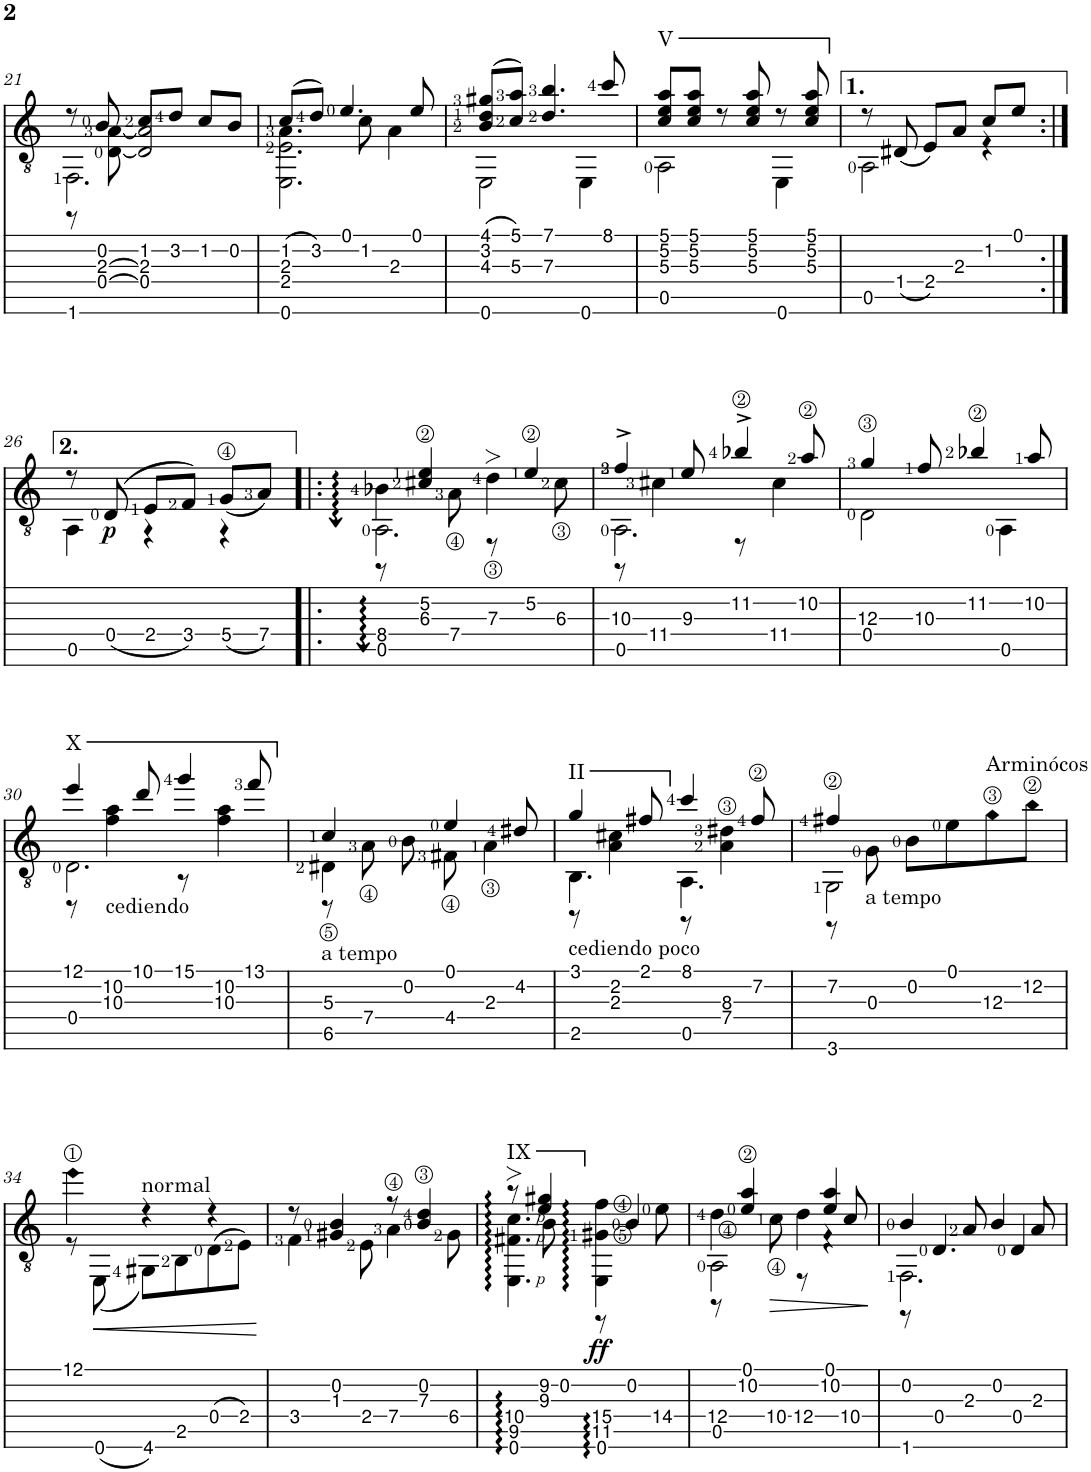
**kern	**kern	**dynam
*part1	*part1	*part1
*staff2	*staff1	*staff1/2
*I"Classical Guitar	*	*
*I'Guit.	*	*
!!LO:PB:g=z
*	*clefGv2	*
*k[]	*k[]	*
*a:	*a:	*
*M3/4	*M3/4	*
=21	=21	=21
*^	*^	*
*	*^	*	*^	*
8r	2.FF	8r	8r	2.FF\	8r	.
8B	.	[8D [8A	8B/	.	[8D\ [8A\	.
8cL	.	2D] 2A]	8c/L	.	2D/] 2A/]	.
8dJ	.	.	8d/J	.	.	.
8cL	.	.	8c/L	.	.	.
8BJ	.	.	8B/J	.	.	.
=22	=22	=22	=22	=22	=22	=22
8cL	2.EE 2.E	4.A	(>8c/L	2.EE\ 2.E\	4.A\	.
8dJ	.	.	8d/J)	.	.	.
4.e	.	.	4.e/	.	.	.
.	.	8c	.	.	8c\	.
.	.	4A	.	.	4A\	.
8e	.	.	8e/	.	.	.
*	*v	*v	*	*	*	*
*	*	*	*v	*v	*
=23	=23	=23	=23	=23
8B\ 8d\ 8g#X\L	2EE	(8B/ 8d/ 8g#X/L	2EE\	.
8c\ 8a\J	.	8c/ 8a/J)	.	.
4.d 4.b	.	4.d/ 4.b/	.	.
.	4EE	.	4EE\	.
8cc	.	8cc/	.	.
=24	=24	=24	=24	=24
!	!	!LO:TX:a:t=V	!	!
8c\ 8e\ 8a\L	2AA	8c/ 8e/ 8a/L	2AA\	.
8c\ 8e\ 8a\J	.	8c/ 8e/ 8a/J	.	.
8r	.	8r	.	.
8c 8e 8a	.	8c/ 8e/ 8a/	.	.
8r	4EE	8r	4EE\	.
8c 8e 8a	.	8c/ 8e/ 8a/	.	.
=25	=25	=25	=25	=25
8r	2AA	8r	2AA\	.
8D#X	.	(<8D#X/	.	.
8EL	.	8E/L)	.	.
8AJ	.	8A/J	.	.
8cL	4r	8c/L	4r	.
8eJ	.	8e/J	.	.
!!LO:LB:g=z	!!
=26:|!	=26:|!	=26:|!	=26:|!	=26:|!
8r	4AA	8r	4AA\	.
!	!	!	!	!LO:DY:b
8D	.	(>8D/	.	p
8EL	4r	8E/L	4r	.
8FJ	.	8F/J)	.	.
8GL	4r	(<8G/L	4r	.
8AJ	.	8A/J)	.	.
=27!|:	=27!|:	=27!|:	=27!|:	=27!|:
*	*^	*	*^	*
4B-X	2.AA::	8r	4B-X\	2.AA::\	8r	.
.	.	4c#X 4e	.	.	4c#X/ 4e/	.
8A	.	.	8A\	.	.	.
4d>	.	8r	4d>\	.	8r	.
.	.	4e	.	.	4e/	.
8c#	.	.	8c#\	.	.	.
=28	=28	=28	=28	=28	=28	=28
4f^	2.AA	8r	4f^/	2.AA\	8r	.
.	.	4c#X	.	.	4c#X\	.
8e	.	.	8e/	.	.	.
4b-X^	.	8r	4b-X^/	.	8r	.
.	.	4c#	.	.	4c#\	.
8a	.	.	8a/	.	.	.
*	*v	*v	*	*	*	*
*	*	*	*v	*v	*
=29	=29	=29	=29	=29
4g	2D	4g/	2D\	.
8f	.	8f/	.	.
4b-X	.	4b-X/	.	.
.	4AA	.	4AA\	.
8a	.	8a/	.	.
!!LO:LB:g=z
=30	=30	=30	=30	=30
*	*^	*	*^	*
!	!	!	!LO:TX:a:t=X	!	!	!
4ee	2.D	8r	4ee/	2.D\	8r	.
!	!	!	!	!	!LO:TX:b:t=cediendo	!
.	.	4f 4a	.	.	4f\ 4a\	.
8dd	.	.	8dd/	.	.	.
4gg	.	8r	4gg/	.	8r	.
.	.	4f 4a	.	.	4f\ 4a\	.
8ff	.	.	8ff/	.	.	.
=31	=31	=31	=31	=31	=31	=31
!	!	!	!LO:TX:b:t=a tempo	!	!	!
4c	4D#X	8r	4c/	4D#X\	8r	.
.	.	8A	.	.	8A\	.
8B	2ryy	8ryy	8B\	2ryy	8ryy	.
4e	.	8F#X	4e/	.	8F#X\	.
.	.	4A	.	.	4A\	.
8d#X	.	.	8d#X/	.	.	.
=32	=32	=32	=32	=32	=32	=32
!	!	!	!LO:TX:b:t=cediendo poco	!	!	!
!	!	!	!LO:TX:a:t=II	!	!	!
4g	4.BB	8r	4g/	4.BB\	8r	.
.	.	4A 4c#X	.	.	4A\ 4c#X\	.
8f#X	.	.	8f#X/	.	.	.
4cc	4.AA	8r	4cc/	4.AA\	8r	.
.	.	4A 4d#X	.	.	4A\> 4d#X\>	.
8f#	.	.	8f#/	.	.	.
=33	=33	=33	=33	=33	=33	=33
4f#X	2GG	8r	4f#X/	2GG\	8r	.
!	!	!	!	!	!LO:TX:b:t=a tempo	!
.	.	8G	.	.	8G\	.
8BL	.	2ryy	8B\L	.	2ryy	.
8eJ	.	.	8e\	.	.	.
!	!	!	!LO:TX:a:t=Arminócos	!	!	!
!LO:N:head=diamond	!	!	!LO:N:head=diamond	!	!	!
8gL	4ryy	.	8g\	4ryy	.	.
!LO:N:head=diamond	!	!	!LO:N:head=diamond	!	!	!
8bJ	.	.	8b\J	.	.	.
*v	*v	*v	*	*	*	*
*	*v	*v	*v	*
!!LO:LB:g=z
=34	=34	=34
!LO:N:head=diamond	!LO:N:head=diamond	!
*^	*^	*
4ee	8r	4ee>\	8r	.
!	!	!	!	!LO:HP:b
.	8EE	.	(8EE\	<
!	!	!LO:TX:a:t=normal	!	!
4r	8GG#XL	4r	8GG#X\L)	.
.	8BBJ	.	8BB\	.
4r	8DL	4r	(>8D\	.
.	8EJ	.	8E\J)	.
=35	=35	=35	=35	=35
8r	4F	8r	4F\	.
4G#X 4B	.	4G#X/ 4B/	.	.
.	8E	.	8E\	.
8r	4A	8r	4A>\	.
4d 4B	.	4B/ 4d/	.	.
.	8G#	.	8G#\	.
=36	=36	=36	=36	=36
*	*^	*	*^	*
!	!	!	!LO:TX:a:t=IX	!	!	!
8r	4.EE::> 4.F#X::> 4.c::>	8ryy	8r	4.EE\::> 4.F#X\::> 4.c\::>	8ryy	.
4e 4g#X	.	8ryy	4e/ 4g#X/	.	8ryy	.
.	.	8B	.	.	8B\	.
!	!	!	!	!	!	!LO:DY:b
4ryy	4EE:: 4G#X:: 4f::	8r	4ryy	4EE\:: 4G#X\:: 4f\::	8r	ff
.	.	4B	.	.	4B/	.
8e	8ryy	.	8e\	8ryy	.	.
=37	=37	=37	=37	=37	=37	=37
4d	2AA	8r	4d\	2AA\	8r	.
.	.	4a 4e	.	.	4e/ 4a/	.
8c	.	.	8c\	.	.	.
4d	.	8r	4d\	.	8r	.
.	4r	4a 4e	.	4r	4e/ 4a/	.
8c	.	.	8c/	.	.	.
*v	*v	*v	*	*	*	*
*	*v	*v	*v	*
.	.	[
=38	=38	=38
*^	*^	*
*	*^	*	*^	*
4B	2.FF	8r	4B/	2.FF\	8r	.
.	.	4.D	.	.	4.D/	.
8A	.	.	8A/	.	.	.
4B	.	.	4B/	.	.	.
.	.	4D	.	.	4D/	.
8A	.	.	8A/	.	.	.
*v	*v	*v	*	*	*	*
*	*v	*v	*v	*
=	=	=
*-	*-	*-
